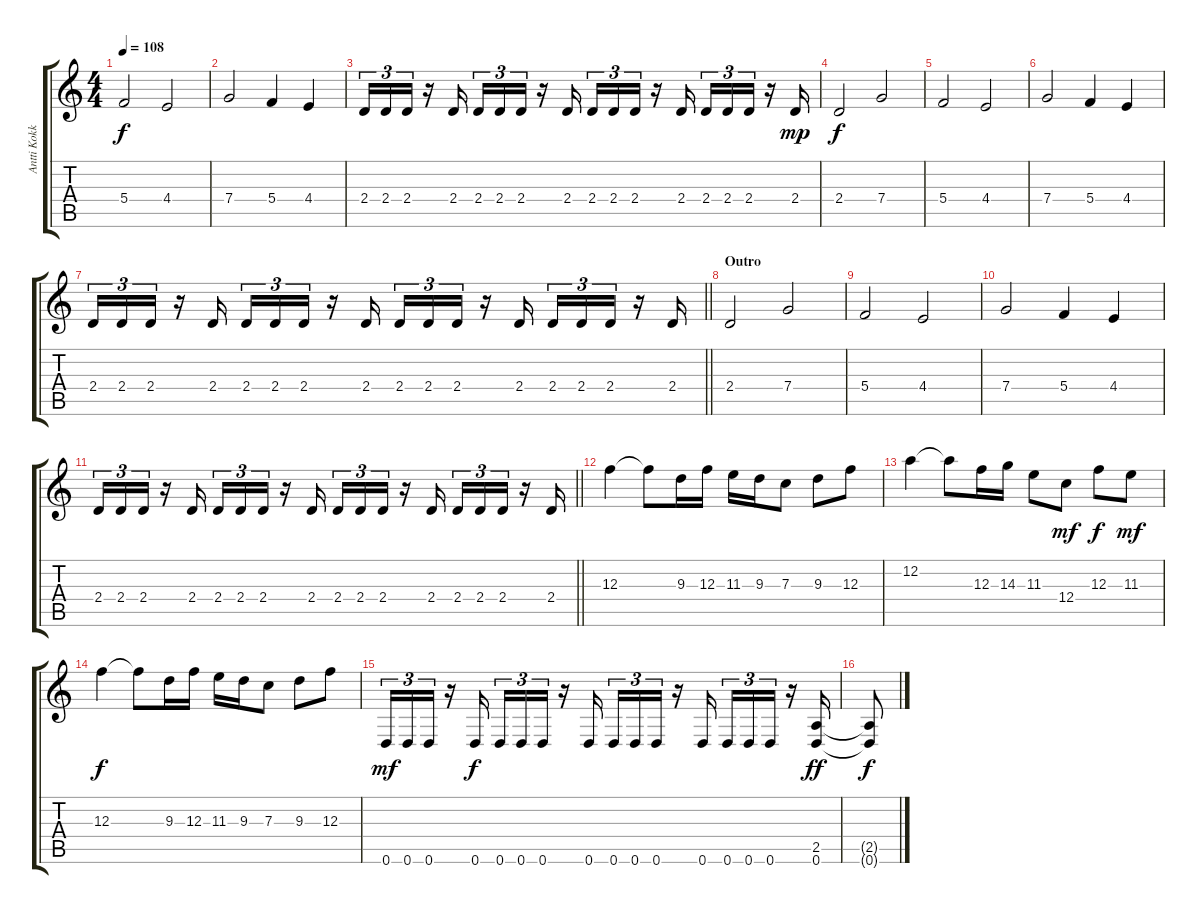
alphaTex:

\track ("Antti Kokko" "Antti Kokk") {instrument distortionguitar}
\staff {score tabs}
\tuning (D4 A3 F3 C3 G2 D2) {hide}
\ts (4 4)
\tempo 108
\clef g2
\ks c
5.4.2{dy f} 4.4.2 |
7.4.2 5.4.4 4.4.4 |
2.4.16{tu (3 2)} 2.4.16{tu (3 2)} 2.4.16{tu (3 2)} r.16 2.4.16 2.4.16{tu (3 2)} 2.4.16{tu (3 2)} 2.4.16{tu (3 2)} r.16 2.4.16 2.4.16{tu (3 2)} 2.4.16{tu (3 2)} 2.4.16{tu (3 2)} r.16 2.4.16 2.4.16{tu (3 2)} 2.4.16{tu (3 2)} 2.4.16{tu (3 2)} r.16 2.4.16{dy mp} |
2.4.2{dy f} 7.4.2 |
5.4.2 4.4.2 |
7.4.2 5.4.4 4.4.4 |
\barLineRight lightlight
2.4.16{tu (3 2)} 2.4.16{tu (3 2)} 2.4.16{tu (3 2)} r.16 2.4.16 2.4.16{tu (3 2)} 2.4.16{tu (3 2)} 2.4.16{tu (3 2)} r.16 2.4.16 2.4.16{tu (3 2)} 2.4.16{tu (3 2)} 2.4.16{tu (3 2)} r.16 2.4.16 2.4.16{tu (3 2)} 2.4.16{tu (3 2)} 2.4.16{tu (3 2)} r.16 2.4.16 |
\section ("" "Outro")
2.4.2 7.4.2 |
5.4.2 4.4.2 |
7.4.2 5.4.4 4.4.4 |
\barLineRight lightlight
2.4.16{tu (3 2)} 2.4.16{tu (3 2)} 2.4.16{tu (3 2)} r.16 2.4.16 2.4.16{tu (3 2)} 2.4.16{tu (3 2)} 2.4.16{tu (3 2)} r.16 2.4.16 2.4.16{tu (3 2)} 2.4.16{tu (3 2)} 2.4.16{tu (3 2)} r.16 2.4.16 2.4.16{tu (3 2)} 2.4.16{tu (3 2)} 2.4.16{tu (3 2)} r.16 2.4.16 |
12.3.4 12.3{t}.8 9.3.16 12.3.16 11.3.16 9.3.16 7.3.8 9.3.8 12.3.8 |
12.2.4 12.2{t}.8 12.3.16 14.3.16 11.3.8 12.4.8{dy mf} 12.3.8{dy f} 11.3.8{dy mf} |
12.3.4{dy f} 12.3{t}.8 9.3.16 12.3.16 11.3.16 9.3.16 7.3.8 9.3.8 12.3.8 |
0.6.16{tu (3 2) dy mf} 0.6.16{tu (3 2)} 0.6.16{tu (3 2)} r.16 0.6.16{dy f} 0.6.16{tu (3 2)} 0.6.16{tu (3 2)} 0.6.16{tu (3 2)} r.16 0.6.16 0.6.16{tu (3 2)} 0.6.16{tu (3 2)} 0.6.16{tu (3 2)} r.16 0.6.16 0.6.16{tu (3 2)} 0.6.16{tu (3 2)} 0.6.16{tu (3 2)} r.16 (2.5 0.6).16{dy ff} |
(2.5{t} 0.6{t}).8{dy f}
